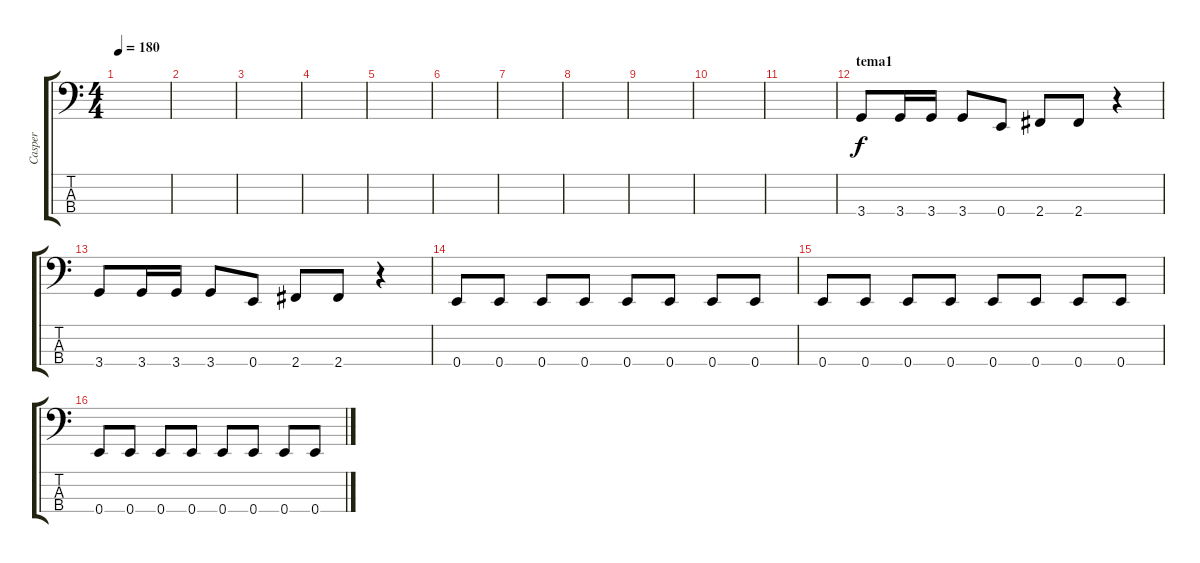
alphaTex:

\track ("Casper" "Casper") {instrument electricbasspick}
\staff {score tabs}
\tuning (G2 D2 A1 E1) {hide}
\ts (4 4)
\tempo 180
\clef f4
\ks c
|
|
|
|
|
|
|
|
|
|
|
\section ("" "tema1")
3.4.8 3.4.16 3.4.16 3.4.8 0.4.8 2.4.8 2.4.8 r.4 |
3.4.8 3.4.16 3.4.16 3.4.8 0.4.8 2.4.8 2.4.8 r.4 |
0.4.8 0.4.8 0.4.8 0.4.8 0.4.8 0.4.8 0.4.8 0.4.8 |
0.4.8 0.4.8 0.4.8 0.4.8 0.4.8 0.4.8 0.4.8 0.4.8 |
0.4.8 0.4.8 0.4.8 0.4.8 0.4.8 0.4.8 0.4.8 0.4.8
